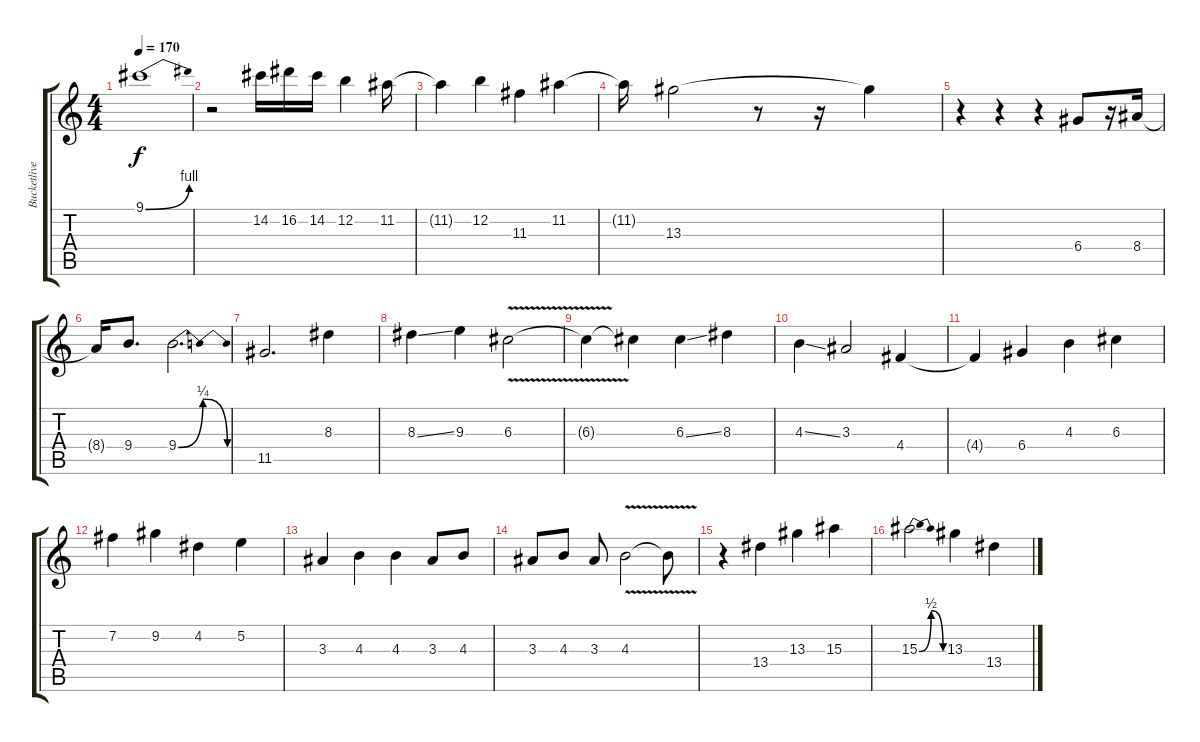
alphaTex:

\track ("Bucketlive layer" "Bucketlive") {instrument electricguitarjazz}
\staff {score tabs}
\tuning (E4 B3 G3 D3 A2 E2) {hide}
\ts (4 4)
\tempo 170
\clef g2
\ks c
9.1{be (bend 0 0 60 4)}.1{dy f} |
r.2 14.2.16 16.2.16 14.2.16 12.2.4 11.2.16 |
11.2{t}.4 12.2.4 11.3.4 11.2.4 |
11.2{t}.16 13.3.2 r.8 r.16 13.3{t}.4 |
r.4 r.4 r.4 6.4.8 r.16 8.4.16 |
8.4{t}.16 9.4.8{d} 9.4{be (bendrelease 0 0 26 1 40 1 60 0)}.2{d} |
11.5.2{d} 8.3.4 |
8.3{ss}.4 9.3.4 6.3{v}.2 |
6.3{t}.4 6.3{t}.4 6.3{ss}.4 8.3.4 |
4.3{ss}.4 3.3.2 4.4.4 |
4.4{t}.4 6.4.4 4.3.4 6.3.4 |
7.2.4 9.2.4 4.2.4 5.2.4 |
3.3.4 4.3.4 4.3.4 3.3.8 4.3.8 |
3.3.8 4.3.8 3.3.8 4.3{v}.2 4.3{t}.8 |
r.4 13.4.4 13.3.4 15.3.4 |
15.3{be (bendrelease 0 0 20 2 30 2 60 0)}.2 13.3.4 13.4.4
